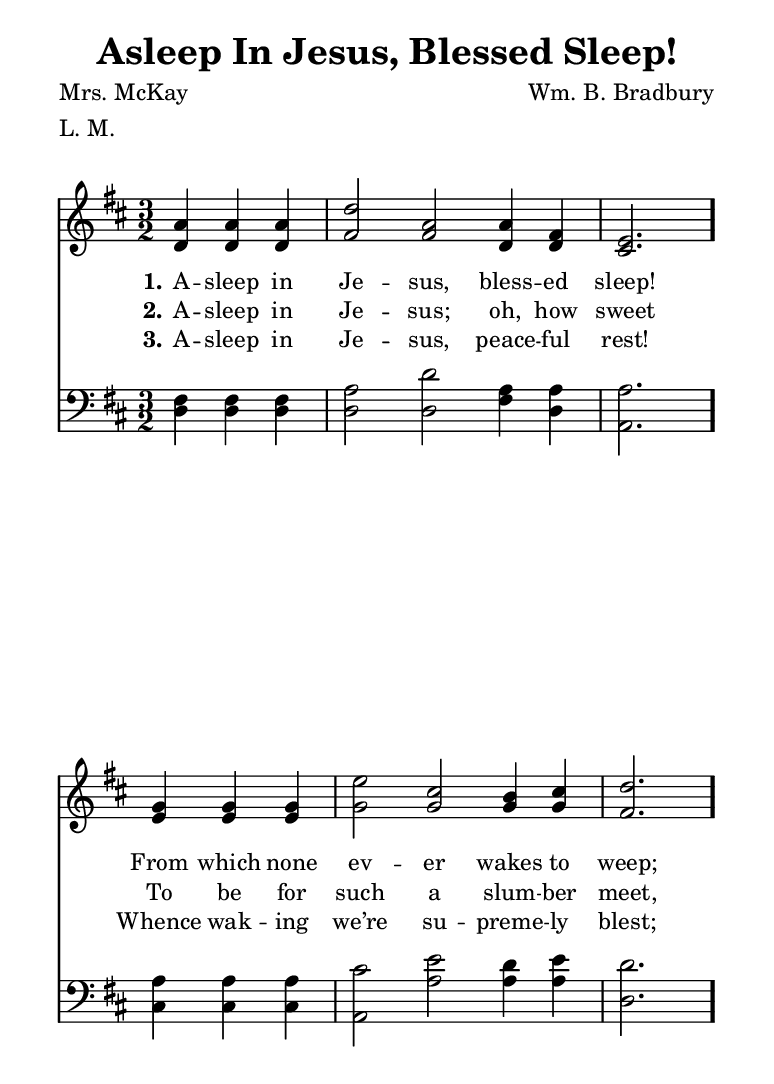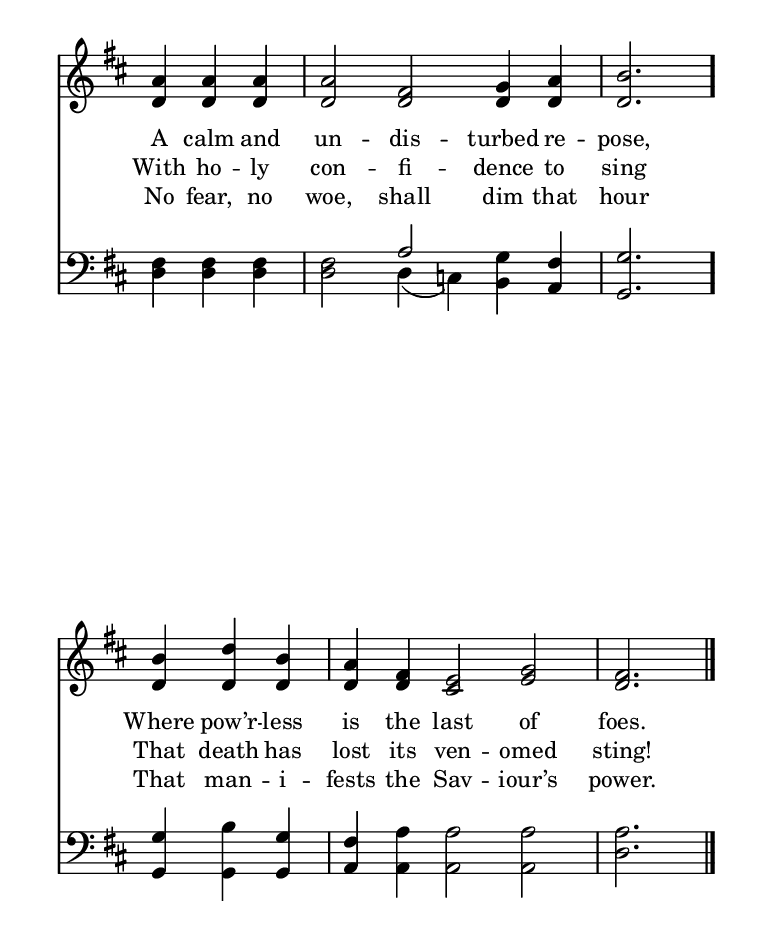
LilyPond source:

\include "common/global.ily"
\paper {
  \include "common/paper.ily"
  ragged-last-bottom = ##t
  system-system-spacing.padding = 8
}

\header{
  hymnnumber = "205"
  title = "Asleep In Jesus, Blessed Sleep!"
  tunename = "Rest"
  meter = "L. M."
  poet = "Mrs. McKay"
  composer = "Wm. B. Bradbury"
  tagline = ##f
}

global = {
  \include "common/overrides.ily"
  \override Staff.TimeSignature.style = #'numbered
  \time 3/2
  \override Score.MetronomeMark.transparent = ##t % hide all fermata changes too
  \tempo 4=130
  \key d \major
  \partial 2.
  \autoBeamOff
}

notesSoprano = {
\global
\relative c'' {

  a4 a a | d2 a a4 fis | e2.
  g4 g g | e'2 cis b4 cis | d2.
  a4 a a | a2 fis g4 a | b2.
  b4 d b | a fis e2 g | fis2.

  \bar "|."

}
}

notesAlto = {
\global
\relative e' {

  d4 d d | fis2 fis d4 d | cis2.
  e4 e e | g2 g g4 g | fis2.
  d4 d d | d2 d d4 d | d2.
  d4 d d | d d cis2 e | d2.

}
}

notesTenor = {
\global
\relative a {

  fis4 fis fis | a2 d a4 a | a2.
  a4 a a | cis2 e d4 e | d2.
  fis,4 fis fis | fis2 a g4 fis | g2.
  g4 b g | fis4 a a2 a | a2.

}
}

notesBass = {
\global
\relative f {

  d4 d d | d2 d fis4 d | a2.
  cis4 cis cis | a2 a' a4 a | d,2.
  d4 d d | d2 d4( c) b a | g2.
  g4 g g | a a a2 a | d2.

}
}

wordsA = \lyricmode {
\set stanza = "1."

A -- sleep in Je -- sus, bless -- ed sleep! \bar "."
From which none ev -- er wakes to weep; \bar "."
A calm and un -- dis -- turbed re -- pose, \bar "."
Where pow’r -- less is the last of foes. \bar "."

}

wordsB = \lyricmode {
\set stanza = "2."

A -- sleep in Je -- sus; oh, how sweet
To be for such a slum -- ber meet,
With ho -- ly con -- fi -- dence to sing
That death has lost its ven -- omed sting!

}

wordsC = \lyricmode {
\set stanza = "3."

A -- sleep in Je -- sus, peace -- ful rest!
Whence wak -- ing we’re su -- preme -- ly blest;
No fear, no woe, shall dim that hour
That man -- i -- fests the Sav -- iour’s power.

}

\score {
  \context ChoirStaff <<
    \context Staff = upper <<
      \set Staff.autoBeaming = ##f
      \set ChoirStaff.systemStartDelimiter = #'SystemStartBar
      \set ChoirStaff.printPartCombineTexts = ##f
      \partcombine #'(2 . 9) \notesSoprano \notesAlto
      \context NullVoice = sopranos { \voiceOne << \notesSoprano >> }
      \context NullVoice = altos { \voiceTwo << \notesAlto >> }
      \context Lyrics = one   \lyricsto sopranos \wordsA
      \context Lyrics = two   \lyricsto sopranos \wordsB
      \context Lyrics = three \lyricsto sopranos \wordsC
    >>
    \context Staff = men <<
      \set Staff.autoBeaming = ##f
      \clef bass
      \set ChoirStaff.printPartCombineTexts = ##f
      \partcombine #'(2 . 9) \notesTenor \notesBass
      \context NullVoice = tenors { \voiceOne << \notesTenor >> }
      \context NullVoice = basses { \voiceTwo << \notesBass >> }
    >>
  >>
  \layout {
    \include "common/layout.ily"
  }
  \midi{
    \include "common/midi.ily"
  }
}

\version "2.19.49"  % necessary for upgrading to future LilyPond versions.

% vi:set et ts=2 sw=2 ai nocindent syntax=lilypond:
